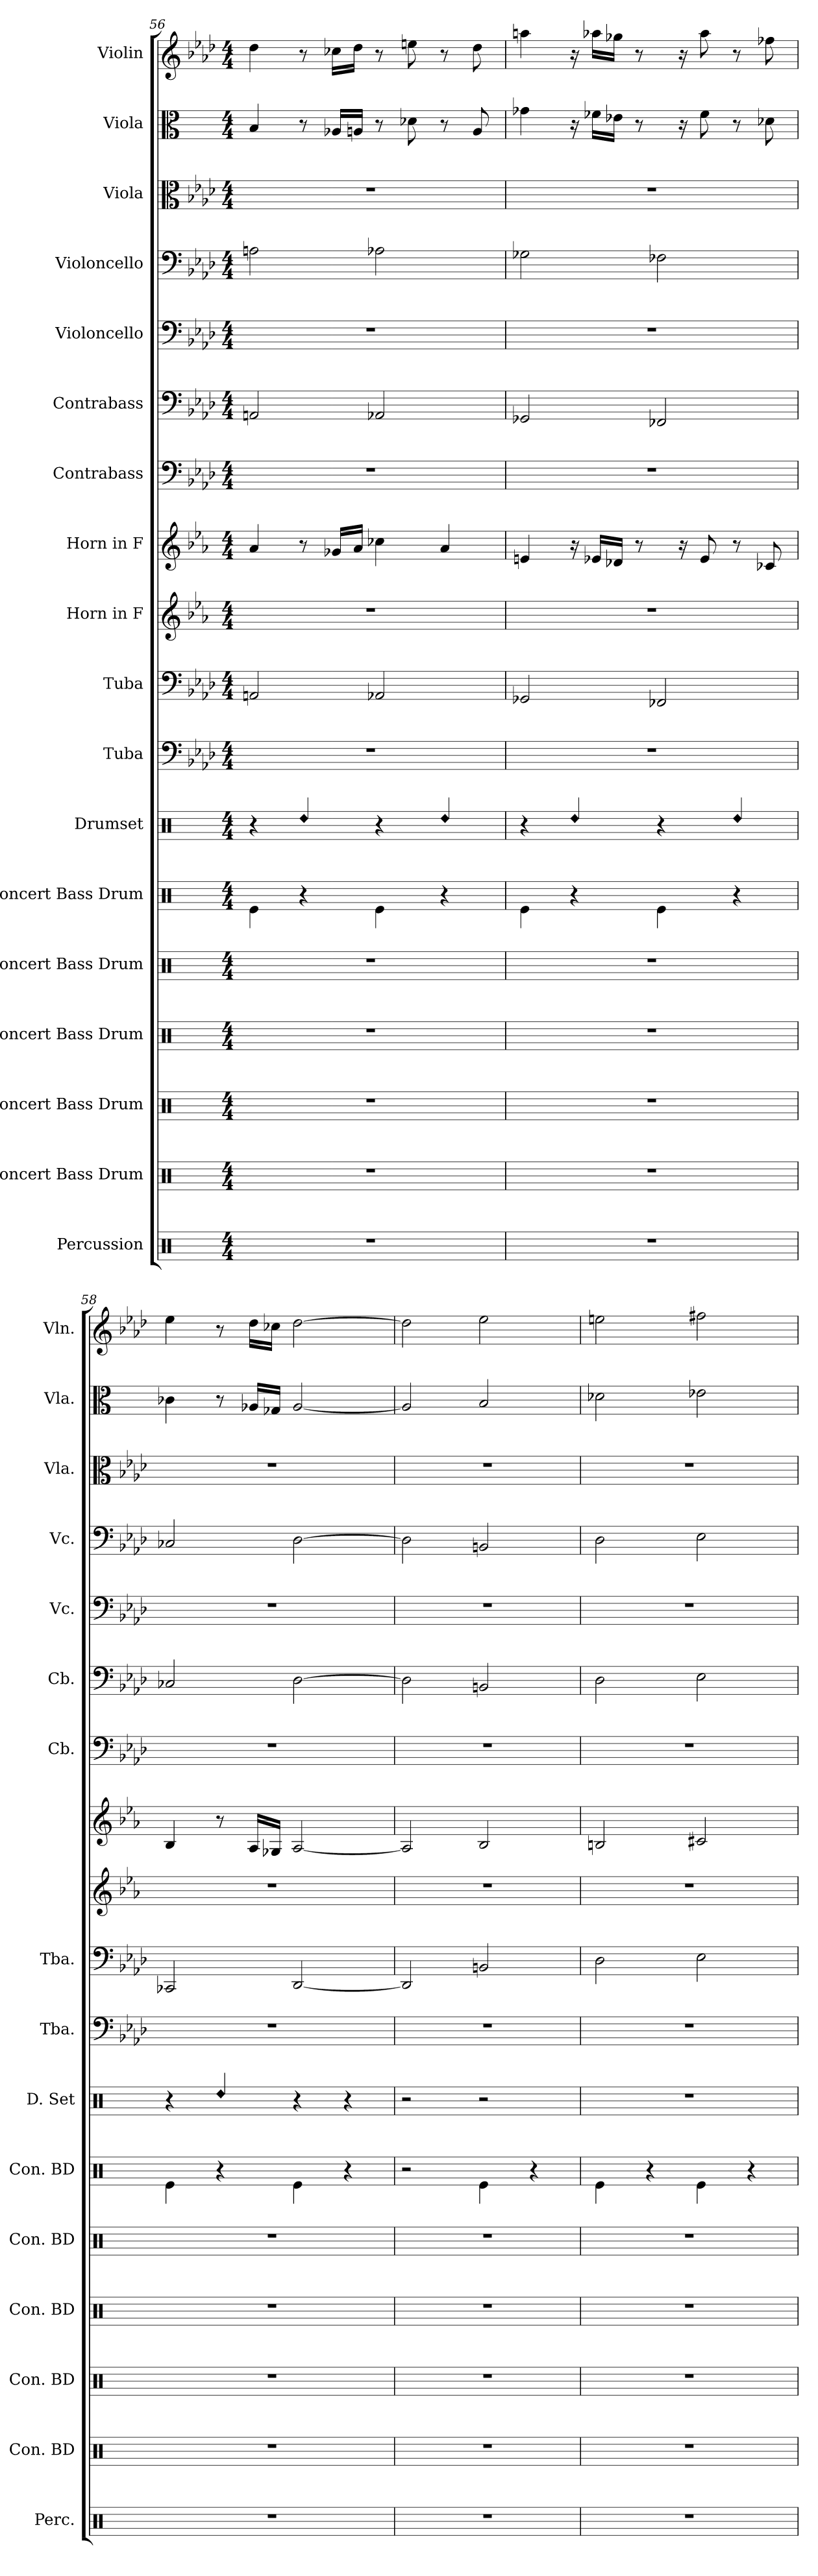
**kern	**kern	**kern	**kern	**kern	**kern	**kern	**kern	**kern	**kern	**kern	**kern	**kern	**kern	**kern	**kern	**kern	**kern
*part18	*part17	*part16	*part15	*part14	*part13	*part12	*part11	*part10	*part9	*part8	*part7	*part6	*part5	*part4	*part3	*part2	*part1
*staff18	*staff17	*staff16	*staff15	*staff14	*staff13	*staff12	*staff11	*staff10	*staff9	*staff8	*staff7	*staff6	*staff5	*staff4	*staff3	*staff2	*staff1
*I"Percussion	*I"Concert Bass Drum	*I"Concert Bass Drum	*I"Concert Bass Drum	*I"Concert Bass Drum	*I"Concert Bass Drum	*I"Drumset	*I"Tuba	*I"Tuba	*I"Horn in F	*I"Horn in F	*I"Contrabass	*I"Contrabass	*I"Violoncello	*I"Violoncello	*I"Viola	*I"Viola	*I"Violin
*I'Perc.	*I'Con. BD	*I'Con. BD	*I'Con. BD	*I'Con. BD	*I'Con. BD	*I'D. Set	*I'Tba.	*I'Tba.	*	*	*I'Cb.	*I'Cb.	*I'Vc.	*I'Vc.	*I'Vla.	*I'Vla.	*I'Vln.
*clefX	*clefX	*clefX	*clefX	*clefX	*clefX	*clefX	*clefF4	*clefF4	*clefG2	*clefG2	*clefF4	*clefF4	*clefF4	*clefF4	*clefC3	*clefC3	*clefG2
*	*	*	*	*	*	*	*	*	*ITrd4c7	*ITrd4c7	*ITrd7c12	*ITrd7c12	*	*	*	*	*
*k[]	*k[]	*k[]	*k[]	*k[]	*k[]	*k[]	*k[b-e-a-d-]	*k[b-e-a-d-]	*k[b-e-a-d-]	*k[b-e-a-d-]	*k[b-e-a-d-]	*k[b-e-a-d-]	*k[b-e-a-d-]	*k[b-e-a-d-]	*k[b-e-a-d-]	*k[]	*k[b-e-a-d-]
*M4/4	*M4/4	*M4/4	*M4/4	*M4/4	*M4/4	*M4/4	*M4/4	*M4/4	*M4/4	*M4/4	*M4/4	*M4/4	*M4/4	*M4/4	*M4/4	*M4/4	*M4/4
=56	=56	=56	=56	=56	=56	=56	=56	=56	=56	=56	=56	=56	=56	=56	=56	=56	=56
1r	1r	1r	1r	1r	4Re\	4r	1r	2AAn/	1r	4d-/	1r	2AAAn/	1r	2An\	1r	4B/	4dd-\
!	!	!	!	!	!	!LO:N:head=diamond	!	!	!	!	!	!	!	!	!	!	!
.	.	.	.	.	4r	4Rdd/	.	.	.	8r	.	.	.	.	.	8r	8r
.	.	.	.	.	.	.	.	.	.	16c-X/LL	.	.	.	.	.	16A-X/LL	16cc-X\LL
.	.	.	.	.	.	.	.	.	.	16d-/JJ	.	.	.	.	.	16An/JJ	16dd-\JJ
.	.	.	.	.	4Re\	4r	.	2AA-X/	.	4f-X\	.	2AAA-X/	.	2A-X\	.	8r	8r
.	.	.	.	.	.	.	.	.	.	.	.	.	.	.	.	8d-X\	8een\
!	!	!	!	!	!	!LO:N:head=diamond	!	!	!	!	!	!	!	!	!	!	!
.	.	.	.	.	4r	4Rdd/	.	.	.	4d-/	.	.	.	.	.	8r	8r
.	.	.	.	.	.	.	.	.	.	.	.	.	.	.	.	8A/	8dd-\
=57	=57	=57	=57	=57	=57	=57	=57	=57	=57	=57	=57	=57	=57	=57	=57	=57	=57
1r	1r	1r	1r	1r	4Re\	4r	1r	2GG-X/	1r	4An/	1r	2GGG-X/	1r	2G-X\	1r	4g-X\	4aan\
!	!	!	!	!	!	!LO:N:head=diamond	!	!	!	!	!	!	!	!	!	!	!
.	.	.	.	.	4r	4Rdd/	.	.	.	16r	.	.	.	.	.	16r	16r
.	.	.	.	.	.	.	.	.	.	16A-X/LL	.	.	.	.	.	16f-X\LL	16aa-X\LL
.	.	.	.	.	.	.	.	.	.	16G-X/JJ	.	.	.	.	.	16e-X\JJ	16gg-X\JJ
.	.	.	.	.	.	.	.	.	.	8r	.	.	.	.	.	8r	8r
.	.	.	.	.	4Re\	4r	.	2FF-X/	.	.	.	2FFF-X/	.	2F-X\	.	.	.
.	.	.	.	.	.	.	.	.	.	16r	.	.	.	.	.	16r	16r
.	.	.	.	.	.	.	.	.	.	8A-/	.	.	.	.	.	8f-\	8aa-\
!	!	!	!	!	!	!LO:N:head=diamond	!	!	!	!	!	!	!	!	!	!	!
.	.	.	.	.	4r	4Rdd/	.	.	.	8r	.	.	.	.	.	8r	8r
.	.	.	.	.	.	.	.	.	.	8F-X/	.	.	.	.	.	8d-X\	8ff-X\
!!LO:PB:g=z
=58	=58	=58	=58	=58	=58	=58	=58	=58	=58	=58	=58	=58	=58	=58	=58	=58	=58
1r	1r	1r	1r	1r	4Re\	4r	1r	2CC-X/	1r	4E-/	1r	2CC-X/	1r	2C-X/	1r	4c-X\	4ee-\
!	!	!	!	!	!	!LO:N:head=diamond	!	!	!	!	!	!	!	!	!	!	!
.	.	.	.	.	4r	4Rdd/	.	.	.	8r	.	.	.	.	.	8r	8r
.	.	.	.	.	.	.	.	.	.	16D-/LL	.	.	.	.	.	16A-X/LL	16dd-\LL
.	.	.	.	.	.	.	.	.	.	16C-X/JJ	.	.	.	.	.	16G-X/JJ	16cc-X\JJ
.	.	.	.	.	4Re\	4r	.	[2DD-/	.	[2D-/	.	[2DD-\	.	[2D-\	.	[2A-/	[2dd-\
.	.	.	.	.	4r	4r	.	.	.	.	.	.	.	.	.	.	.
=59	=59	=59	=59	=59	=59	=59	=59	=59	=59	=59	=59	=59	=59	=59	=59	=59	=59
1r	1r	1r	1r	1r	2r	2r	1r	2DD-/]	1r	2D-/]	1r	2DD-\]	1r	2D-\]	1r	2A-/]	2dd-\]
.	.	.	.	.	4Re\	2r	.	2BBn/	.	2E-/	.	2BBBn/	.	2BBn/	.	2B/	2ee-\
.	.	.	.	.	4r	.	.	.	.	.	.	.	.	.	.	.	.
=60	=60	=60	=60	=60	=60	=60	=60	=60	=60	=60	=60	=60	=60	=60	=60	=60	=60
1r	1r	1r	1r	1r	4Re\	1r	1r	2D-\	1r	2En/	1r	2DD-\	1r	2D-\	1r	2d-X\	2een\
.	.	.	.	.	4r	.	.	.	.	.	.	.	.	.	.	.	.
.	.	.	.	.	4Re\	.	.	2E-\	.	2F#X/	.	2EE-\	.	2E-\	.	2e-X\	2ff#X\
.	.	.	.	.	4r	.	.	.	.	.	.	.	.	.	.	.	.
=	=	=	=	=	=	=	=	=	=	=	=	=	=	=	=	=	=
*-	*-	*-	*-	*-	*-	*-	*-	*-	*-	*-	*-	*-	*-	*-	*-	*-	*-
